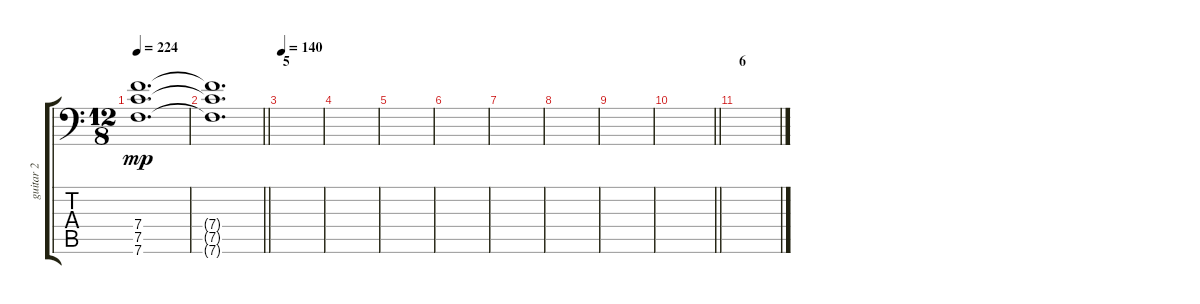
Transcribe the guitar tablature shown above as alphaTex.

\track ("guitar 2" "guitar 2") {instrument overdrivenguitar}
\staff {score tabs}
\tuning (C4 G3 Eb3 Bb2 F2 Bb1) {hide}
\ts (12 8)
\tempo 224
\clef f4
\ks c
(7.4 7.5 7.6).1{d dy mp} |
\barLineRight lightlight
(7.4{t} 7.5{t} 7.6{t}).1{d} |
\section ("" "5")
\tempo 140
|
|
|
|
|
|
|
\barLineRight lightlight
|
\section ("" "6")
